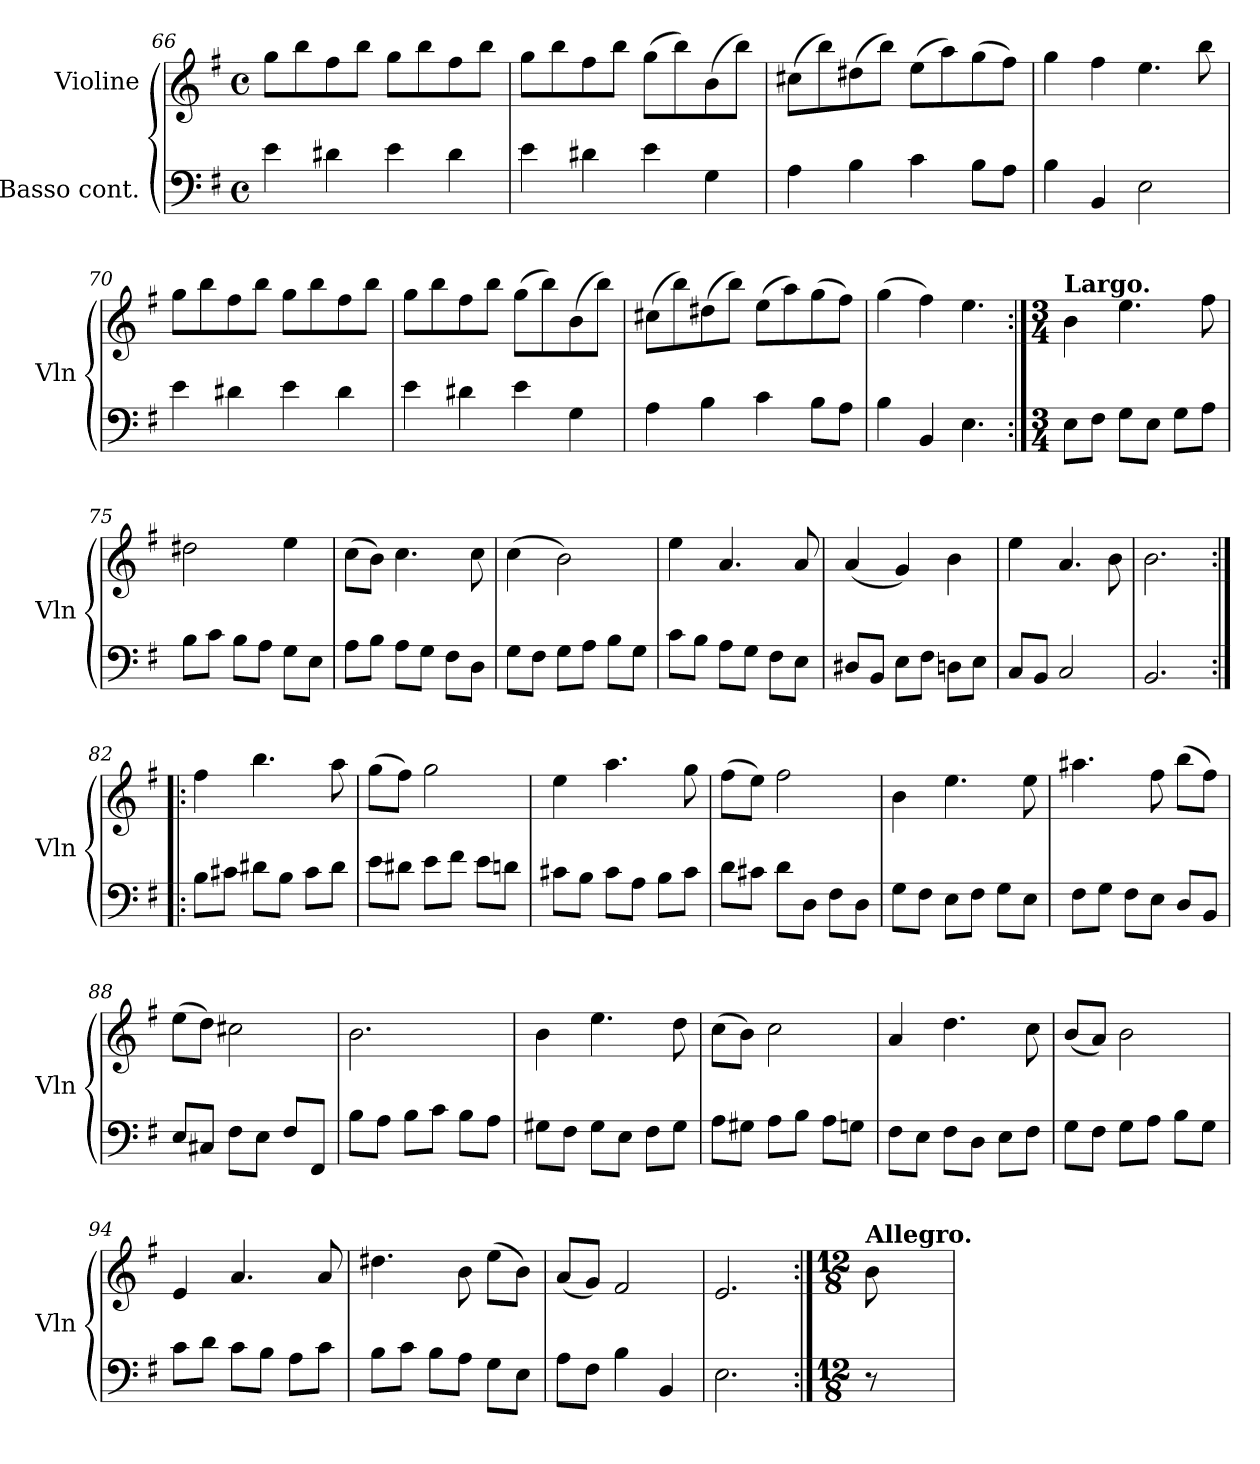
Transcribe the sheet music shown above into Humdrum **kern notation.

**kern	**kern
*part2	*part1
*staff2	*staff1
*I"Basso cont.	*I"Violine
*	*I'Vln
*clefF4	*clefG2
*k[f#]	*k[f#]
*M4/4	*M4/4
*met(c)	*met(c)
=66	=66
4e\	8gg\L
.	8bb\
4d#X\	8ff#\
.	8bb\J
4e\	8gg\L
.	8bb\
4d#\	8ff#\
.	8bb\J
!!LO:PB:g=z
=67	=67
4e\	8gg\L
.	8bb\
4d#X\	8ff#\
.	8bb\J
4e\	(8gg\L
.	8bb\)
4G\	(8b\
.	8bb\J)
=68	=68
4A\	(8cc#X\L
.	8bb\)
4B\	(8dd#X\
.	8bb\J)
4c\	(8ee\L
.	8aa\)
8B\L	(8gg\
8A\J	8ff#\J)
=69	=69
4B\	4gg\
4BB/	4ff#\
2E\	4.ee\
.	8bb\
=70	=70
4e\	8gg\L
.	8bb\
4d#X\	8ff#\
.	8bb\J
4e\	8gg\L
.	8bb\
4d#\	8ff#\
.	8bb\J
!!LO:LB:g=z
=71	=71
4e\	8gg\L
.	8bb\
4d#X\	8ff#\
.	8bb\J
4e\	(8gg\L
.	8bb\)
4G\	(8b\
.	8bb\J)
=72	=72
4A\	(8cc#X\L
.	8bb\)
4B\	(8dd#X\
.	8bb\J)
4c\	(8ee\L
.	8aa\)
8B\L	(8gg\
8A\J	8ff#\J)
=73	=73
4B\	(4gg\
4BB/	4ff#\)
4.E\	4.ee\
!!LO:LB:g=z
=74:|!	=74:|!
*M3/4	*M3/4
!	!LO:TX:a:B:t=Largo.
8E\L	4b\
8F#\J	.
8G\L	4.ee\
8E\J	.
8G\L	.
8A\J	8ff#\
=75	=75
8B\L	2dd#X\
8c\J	.
8B\L	.
8A\J	.
8G\L	4ee\
8E\J	.
=76	=76
8A\L	(8cc\L
8B\J	8b\J)
8A\L	4.cc\
8G\J	.
8F#\L	.
8D\J	8cc\
=77	=77
8G\L	(4cc\
8F#\J	.
8G\L	2b\)
8A\J	.
8B\L	.
8G\J	.
=78	=78
8c\L	4ee\
8B\J	.
8A\L	4.a/
8G\J	.
8F#\L	.
8E\J	8a/
!!LO:LB:g=z
=79	=79
8D#X/L	(4a/
8BB/J	.
8E\L	4g/)
8F#\J	.
8Dn\L	4b\
8E\J	.
=80	=80
8C/L	4ee\
8BB/J	.
2C/	4.a/
.	8b\
=81	=81
2.BB/	2.b\
=82:|!|:	=82:|!|:
8B\L	4ff#\
8c#X\J	.
8d#X\L	4.bb\
8B\J	.
8c#\L	.
8d#\J	8aa\
=83	=83
8e\L	(8gg\L
8d#X\J	8ff#\J)
8e\L	2gg\
8f#\J	.
8e\L	.
8dn\J	.
=84	=84
8c#X\L	4ee\
8B\J	.
8c#\L	4.aa\
8A\J	.
8B\L	.
8c#\J	8gg\
!!LO:LB:g=z
=85	=85
8d\L	(8ff#\L
8c#X\J	8ee\J)
8d\L	2ff#\
8D\J	.
8F#\L	.
8D\J	.
=86	=86
8G\L	4b\
8F#\J	.
8E\L	4.ee\
8F#\J	.
8G\L	.
8E\J	8ee\
=87	=87
8F#\L	4.aa#X\
8G\J	.
8F#\L	.
8E\J	8ff#\
8D/L	(8bb\L
8BB/J	8ff#\J)
=88	=88
8E/L	(8ee\L
8C#X/J	8dd\J)
8F#\L	2cc#X\
8E\J	.
8F#/L	.
8FF#/J	.
=89	=89
8B\L	2.b\
8A\J	.
8B\L	.
8c\J	.
8B\L	.
8A\J	.
=90	=90
8G#X\L	4b\
8F#\J	.
8G#\L	4.ee\
8E\J	.
8F#\L	.
8G#\J	8dd\
!!LO:LB:g=z
=91	=91
8A\L	(8cc\L
8G#X\J	8b\J)
8A\L	2cc\
8B\J	.
8A\L	.
8Gn\J	.
=92	=92
8F#\L	4a/
8E\J	.
8F#\L	4.dd\
8D\J	.
8E\L	.
8F#\J	8cc\
=93	=93
8G\L	(8b/L
8F#\J	8a/J)
8G\L	2b\
8A\J	.
8B\L	.
8G\J	.
=94	=94
8c\L	4e/
8d\J	.
8c\L	4.a/
8B\J	.
8A\L	.
8c\J	8a/
=95	=95
8B\L	4.dd#X\
8c\J	.
8B\L	.
8A\J	8b\
8G\L	(8ee\L
8E\J	8b\J)
=96	=96
8A\L	(8a/L
8F#\J	8g/J)
4B\	2f#/
4BB/	.
=97	=97
2.E\	2.e/
!!LO:PB:g=z
=98:|!	=98:|!
*M12/8	*M12/8
!	!LO:TX:a:B:t=Allegro.
8r	8b\
=	=
*-	*-
